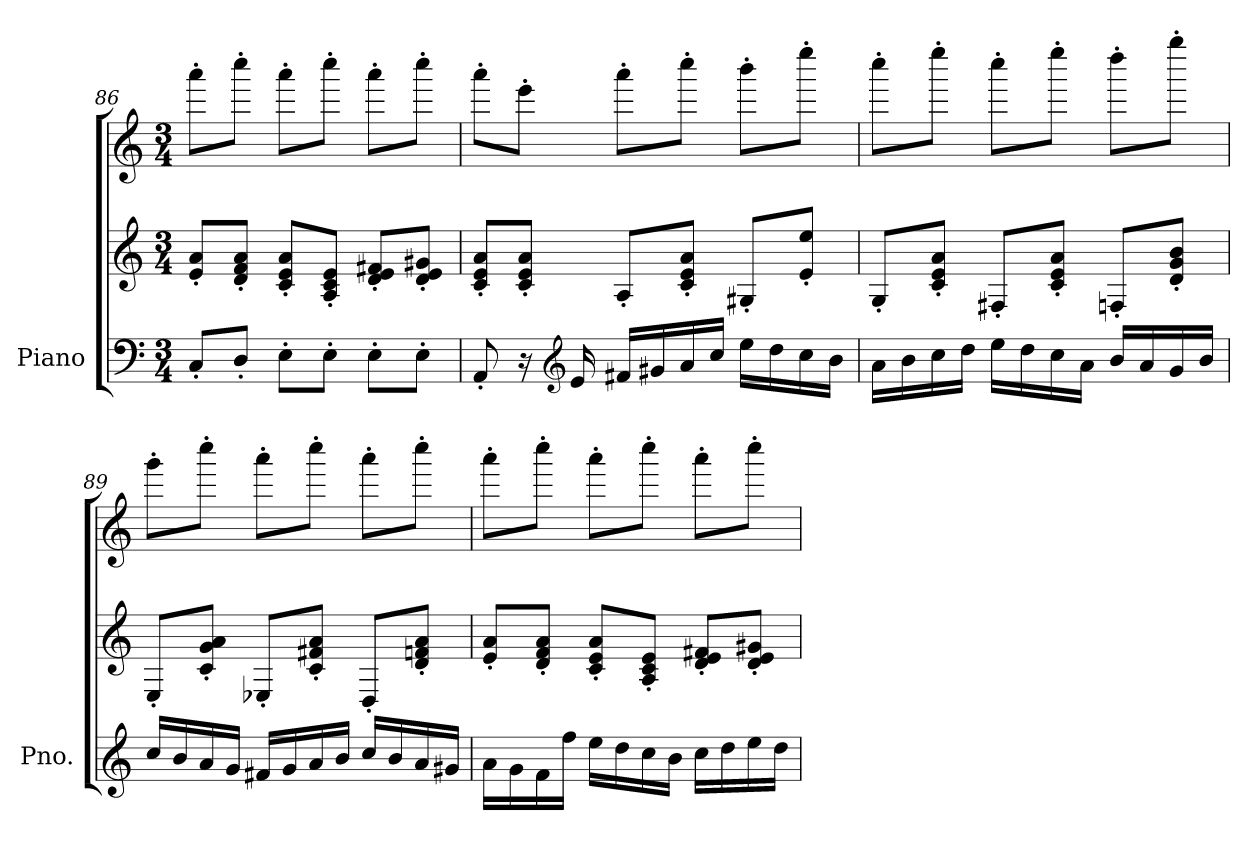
**kern	**kern	**kern
*part1	*part1	*part1
*staff3	*staff2	*staff1
*I"Piano	*	*
*I'Pno.	*	*
*clefF4	*clefG2	*clefG2
*k[]	*k[]	*k[]
*M3/4	*M3/4	*M3/4
=86	=86	=86
8C'/L	8e/' 8a/'L	8aaa'\L
8D'/J	8d/' 8f/' 8a/'J	8cccc'\J
8E'\L	8c/' 8e/' 8a/'L	8aaa'\L
8E'\J	8A/' 8c/' 8e/'J	8cccc'\J
8E'\L	8d/' 8e/' 8f#X/'L	8aaa'\L
8E'\J	8d/' 8e/' 8g#X/'J	8cccc'\J
!!LO:LB:g=z
=87	=87	=87
8AA'/	8c/' 8e/' 8a/'L	8aaa'\L
16r	8c/' 8e/' 8a/'J	8eee'\J
*clefG2	*	*
16e/	.	.
16f#X/LL	8A'/L	8aaa'\L
16g#X/	.	.
16a/	8c/' 8e/' 8a/'J	8cccc'\J
16cc/JJ	.	.
16ee\LL	8G#X'/L	8bbb'\L
16dd\	.	.
16cc\	8e/' 8ee/'J	8eeee'\J
16b\JJ	.	.
=88	=88	=88
16a\LL	8G'/L	8cccc'\L
16b\	.	.
16cc\	8c/' 8e/' 8a/'J	8eeee'\J
16dd\JJ	.	.
16ee\LL	8F#X'/L	8cccc'\L
16dd\	.	.
16cc\	8c/' 8e/' 8a/'J	8eeee'\J
16a\JJ	.	.
16b/LL	8Fn'/L	8dddd'\L
16a/	.	.
16g/	8d/' 8g/' 8b/'J	8gggg'\J
16b/JJ	.	.
=89	=89	=89
16cc/LL	8E'/L	8ggg'\L
16b/	.	.
16a/	8c/' 8g/' 8a/'J	8cccc'\J
16g/JJ	.	.
16f#X/LL	8E-X'/L	8aaa'\L
16g/	.	.
16a/	8c/' 8f#X/' 8a/'J	8cccc'\J
16b/JJ	.	.
16cc/LL	8D'/L	8aaa'\L
16b/	.	.
16a/	8d/' 8fn/' 8a/'J	8cccc'\J
16g#X/JJ	.	.
=90	=90	=90
16a\LL	8e/' 8a/'L	8aaa'\L
16g\	.	.
16f\	8d/' 8f/' 8a/'J	8cccc'\J
16ff\JJ	.	.
16ee\LL	8c/' 8e/' 8a/'L	8aaa'\L
16dd\	.	.
16cc\	8A/' 8c/' 8e/'J	8cccc'\J
16b\JJ	.	.
16cc\LL	8d/' 8e/' 8f#X/'L	8aaa'\L
16dd\	.	.
16ee\	8d/' 8e/' 8g#X/'J	8cccc'\J
16dd\JJ	.	.
=	=	=
*-	*-	*-
